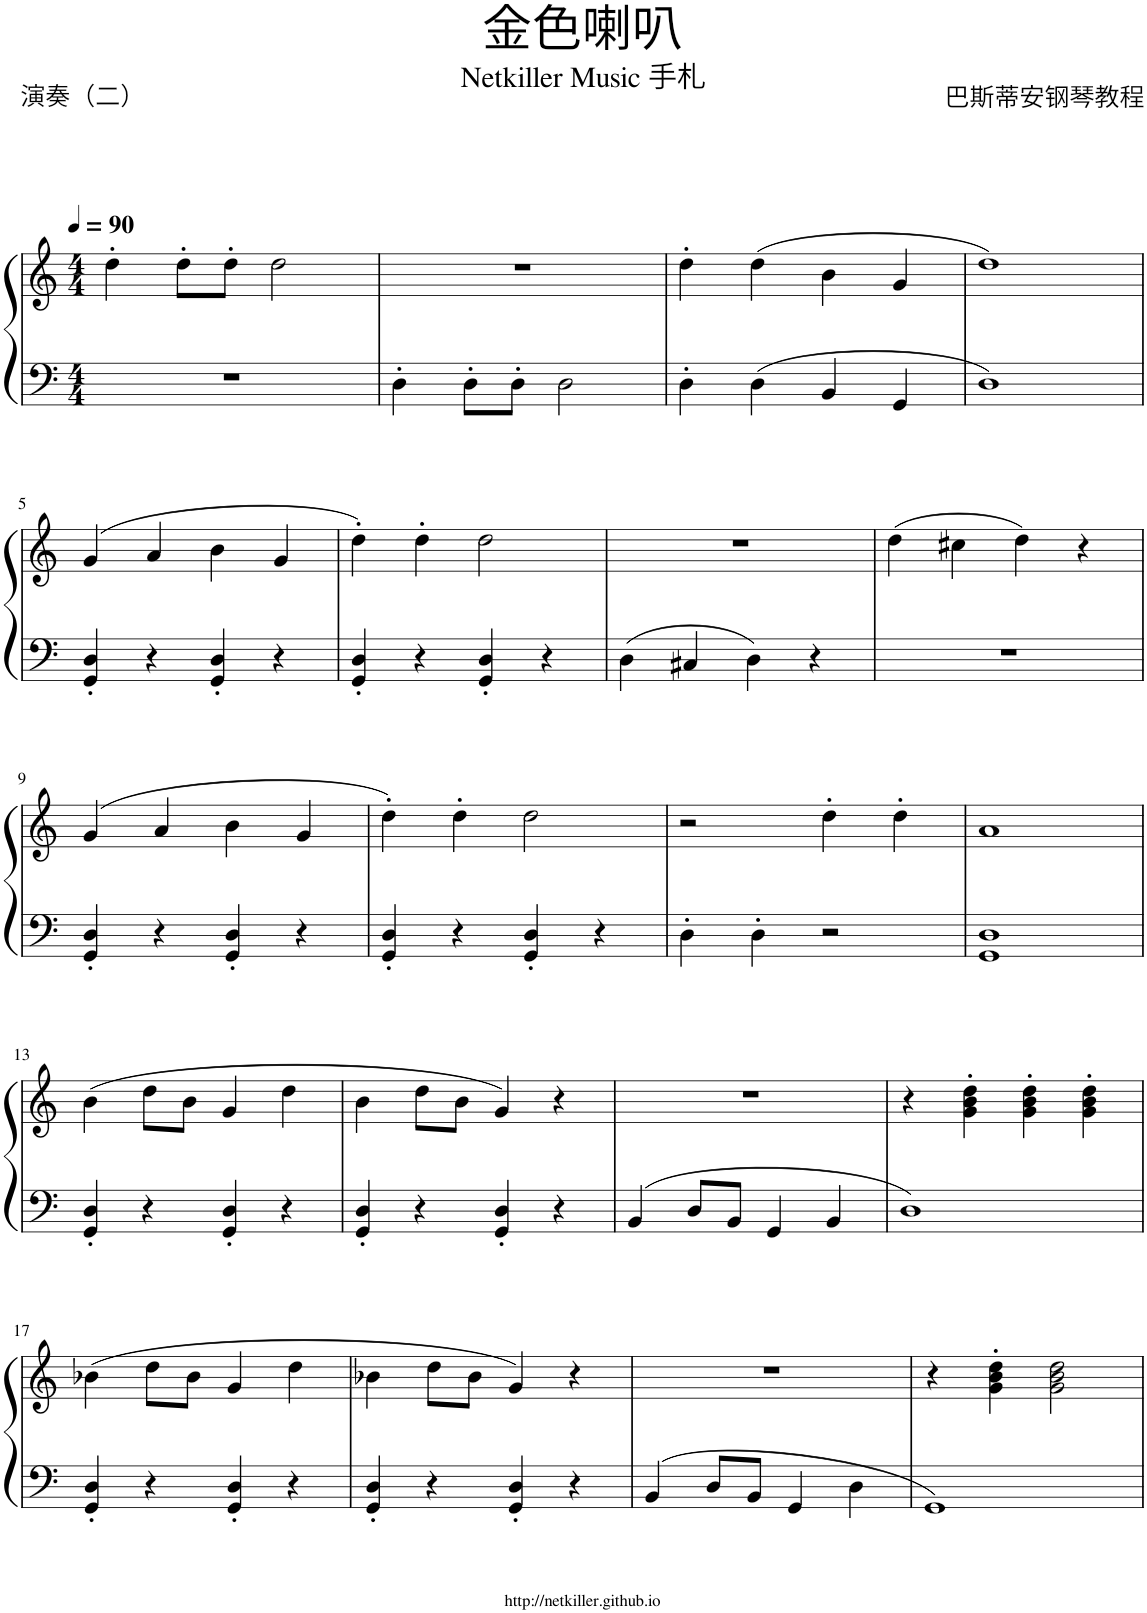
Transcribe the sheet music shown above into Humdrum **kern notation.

**kern	**kern
*part1	*part1
*staff2	*staff1
*I"Piano	*
*I'Pno.	*
*clefF4	*clefG2
*k[]	*k[]
*M4/4	*M4/4
*MM90	*MM90
=1	=1
1r	4dd'\
.	8dd'\L
.	8dd'\J
.	2dd\
=2	=2
4D'\	1r
8D'\L	.
8D'\J	.
2D\	.
=3	=3
4D'\	4dd'\
4D\	(4dd\
4BB/	4b\
4GG/	4g/
=4	=4
1D	1dd)
!!LO:LB:g=z
=5	=5
4GG/' 4D/'	(4g/
4r	4a/
4GG/' 4D/'	4b\
4r	4g/
=6	=6
4GG/' 4D/'	4dd'\)
4r	4dd'\
4GG/' 4D/'	2dd\
4r	.
=7	=7
4D\	1r
4C#X/	.
4D\	.
4r	.
=8	=8
1r	(4dd\
.	4cc#X\
.	4dd\)
.	4r
!!LO:LB:g=z
=9	=9
4GG/' 4D/'	(4g/
4r	4a/
4GG/' 4D/'	4b\
4r	4g/
=10	=10
4GG/' 4D/'	4dd'\)
4r	4dd'\
4GG/' 4D/'	2dd\
4r	.
=11	=11
4D'\	2r
4D'\	.
2r	4dd'\
.	4dd'\
=12	=12
1GG 1D	1a
!!LO:LB:g=z
=13	=13
4GG/' 4D/'	(4b\
4r	8dd\L
.	8b\J
4GG/' 4D/'	4g/
4r	4dd\
=14	=14
4GG/' 4D/'	4b\
4r	8dd\L
.	8b\J
4GG/' 4D/'	4g/)
4r	4r
=15	=15
4BB/	1r
8D/L	.
8BB/J	.
4GG/	.
4BB/	.
=16	=16
1D	4r
.	4g\' 4b\' 4dd\'
.	4g\' 4b\' 4dd\'
.	4g\' 4b\' 4dd\'
!!LO:LB:g=z
=17	=17
4GG/' 4D/'	(4b-X\
4r	8dd\L
.	8b-\J
4GG/' 4D/'	4g/
4r	4dd\
=18	=18
4GG/' 4D/'	4b-X\
4r	8dd\L
.	8b-\J
4GG/' 4D/'	4g/)
4r	4r
=19	=19
4BB/	1r
8D/L	.
8BB/J	.
4GG/	.
4D\	.
=20	=20
1GG	4r
.	4g\' 4b\' 4dd\'
.	2g\ 2b\ 2dd\
=	=
*-	*-
